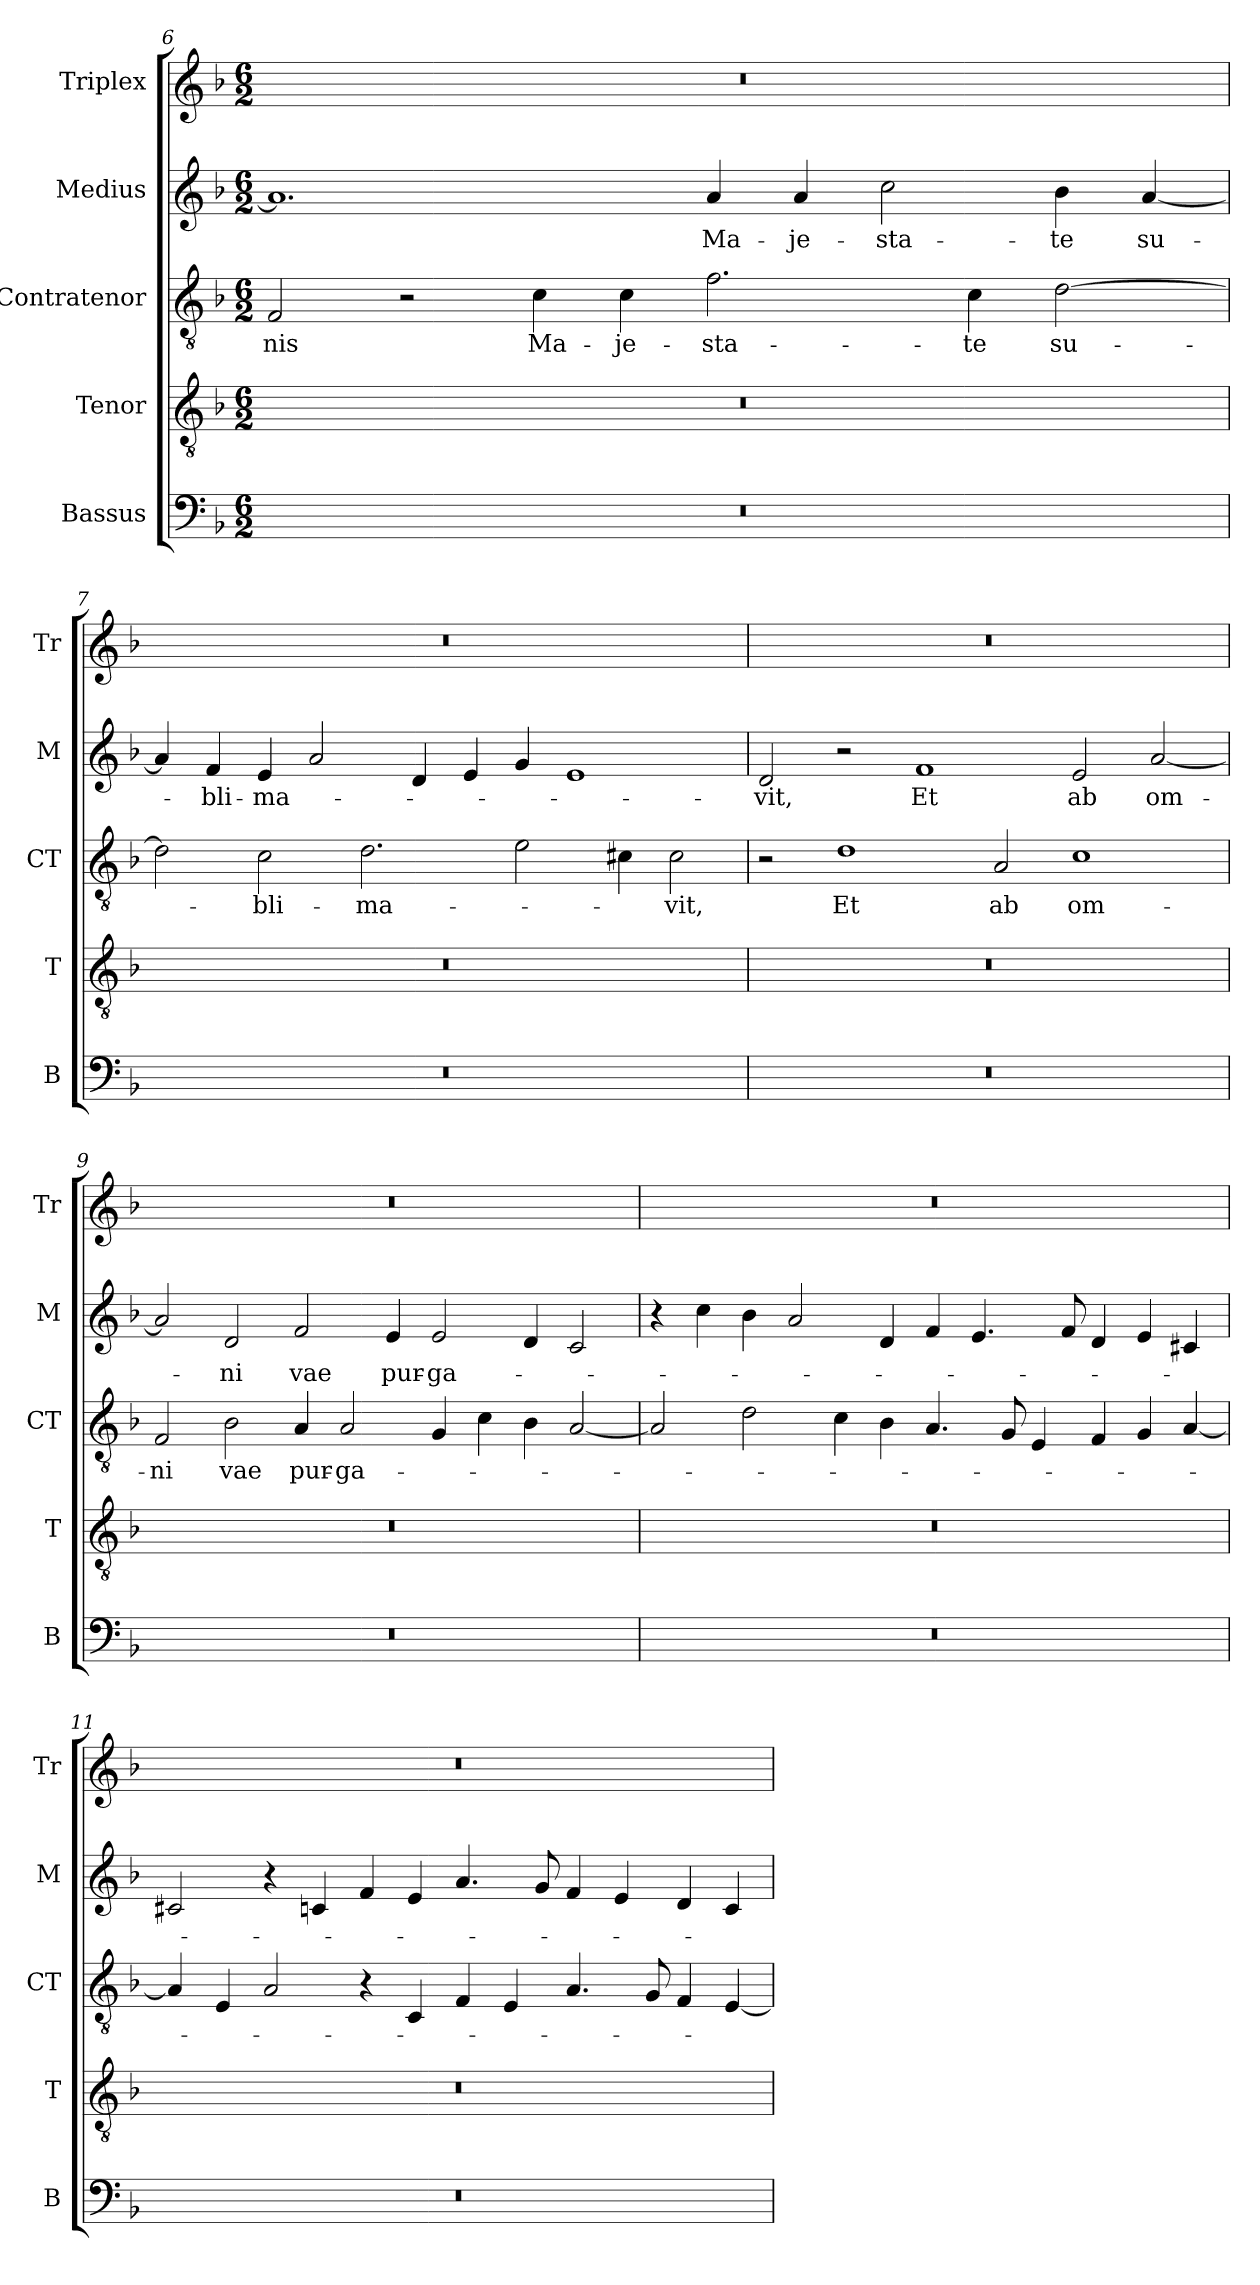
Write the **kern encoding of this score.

**kern	**kern	**kern	**text	**kern	**text	**kern
*part5	*part4	*part3	*part3	*part2	*part2	*part1
*staff5	*staff4	*staff3	*staff3	*staff2	*staff2	*staff1
*I"Bassus	*I"Tenor	*I"Contratenor	*	*I"Medius	*	*I"Triplex
*I'B	*I'T	*I'CT	*	*I'M	*	*I'Tr
*clefF4	*clefGv2	*clefGv2	*	*clefG2	*	*clefG2
*k[b-]	*k[b-]	*k[b-]	*	*k[b-]	*	*k[b-]
*F:	*F:	*F:	*	*F:	*	*F:
*M6/2	*M6/2	*M6/2	*	*M6/2	*	*M6/2
=6	=6	=6	=6	=6	=6	=6
!	!	!	!LO:LY:b	!	!	!
0.r	0.r	2F/	-nis	1.a]	.	0.r
.	.	2r	.	.	.	.
!	!	!	!LO:LY:b	!	!	!
.	.	4c\	Ma-	.	.	.
!	!	!	!LO:LY:b	!	!	!
.	.	4c\	-je-	.	.	.
!	!	!	!LO:LY:b	!	!	!
!	!	!	!	!	!LO:LY:b	!
.	.	2.f\	-sta-	4a/	Ma-	.
!	!	!	!	!	!LO:LY:b	!
.	.	.	.	4a/	-je-	.
!	!	!	!	!	!LO:LY:b	!
.	.	.	.	2cc\	-sta-	.
!	!	!	!LO:LY:b	!	!	!
.	.	4c\	-te	.	.	.
!	!	!	!LO:LY:b	!	!	!
!	!	!	!	!	!LO:LY:b	!
.	.	[2d\	su-	4b-\	-te	.
!	!	!	!	!	!LO:LY:b	!
.	.	.	.	[4a/	su-	.
!!LO:LB:g=z
=7	=7	=7	=7	=7	=7	=7
0.r	0.r	2d\]	.	4a/]	.	0.r
!	!	!	!	!	!LO:LY:b	!
.	.	.	.	4f/	-bli-	.
!	!	!	!LO:LY:b	!	!	!
!	!	!	!	!	!LO:LY:b	!
.	.	2c\	-bli-	4e/	-ma-	.
.	.	.	.	2a/	.	.
!	!	!	!LO:LY:b	!	!	!
.	.	2.d\	-ma-	.	.	.
.	.	.	.	4d/	.	.
.	.	.	.	4e/	.	.
.	.	2e\	.	4g/	.	.
.	.	.	.	1e	.	.
.	.	4c#X\	.	.	.	.
!	!	!	!LO:LY:b	!	!	!
.	.	2c#\	-vit,	.	.	.
=8	=8	=8	=8	=8	=8	=8
!	!	!	!	!	!LO:LY:b	!
0.r	0.r	2r	.	2d/	-vit,	0.r
!	!	!	!LO:LY:b	!	!	!
.	.	1d	Et	2r	.	.
!	!	!	!	!	!LO:LY:b	!
.	.	.	.	1f	Et	.
!	!	!	!LO:LY:b	!	!	!
.	.	2A/	ab	.	.	.
!	!	!	!LO:LY:b	!	!	!
!	!	!	!	!	!LO:LY:b	!
.	.	1c	om-	2e/	ab	.
!	!	!	!	!	!LO:LY:b	!
.	.	.	.	[2a/	om-	.
!!LO:LB:g=z
=9	=9	=9	=9	=9	=9	=9
!	!	!	!LO:LY:b	!	!	!
0.r	0.r	2F/	-ni	2a/]	.	0.r
!	!	!	!LO:LY:b	!	!	!
!	!	!	!	!	!LO:LY:b	!
.	.	2B-\	vae	2d/	-ni	.
!	!	!	!LO:LY:b	!	!	!
!	!	!	!	!	!LO:LY:b	!
.	.	4A/	pur-	2f/	vae	.
!	!	!	!LO:LY:b	!	!	!
.	.	2A/	-ga-	.	.	.
!	!	!	!	!	!LO:LY:b	!
.	.	.	.	4e/	pur-	.
!	!	!	!	!	!LO:LY:b	!
.	.	4G/	.	2e/	-ga-	.
.	.	4c\	.	.	.	.
.	.	4B-\	.	4d/	.	.
.	.	[2A/	.	2c/	.	.
=10	=10	=10	=10	=10	=10	=10
0.r	0.r	2A/]	.	4r	.	0.r
.	.	.	.	4cc\	.	.
.	.	2d\	.	4b-\	.	.
.	.	.	.	2a/	.	.
.	.	4c\	.	.	.	.
.	.	4B-\	.	4d/	.	.
.	.	4.A/	.	4f/	.	.
.	.	.	.	4.e/	.	.
.	.	8G/	.	.	.	.
.	.	4E/	.	.	.	.
.	.	.	.	8f/	.	.
.	.	4F/	.	4d/	.	.
.	.	4G/	.	4e/	.	.
.	.	[4A/	.	4c#X/	.	.
!!LO:LB:g=z
=11	=11	=11	=11	=11	=11	=11
0.r	0.r	4A/]	.	2c#X/	.	0.r
.	.	4E/	.	.	.	.
.	.	2A/	.	4r	.	.
.	.	.	.	4cn/	.	.
.	.	4r	.	4f/	.	.
.	.	4C/	.	4e/	.	.
.	.	4F/	.	4.a/	.	.
.	.	4E/	.	.	.	.
.	.	.	.	8g/	.	.
.	.	4.A/	.	4f/	.	.
.	.	.	.	4e/	.	.
.	.	8G/	.	.	.	.
.	.	4F/	.	4d/	.	.
.	.	[4E/	.	4c/	.	.
=	=	=	=	=	=	=
*-	*-	*-	*-	*-	*-	*-
